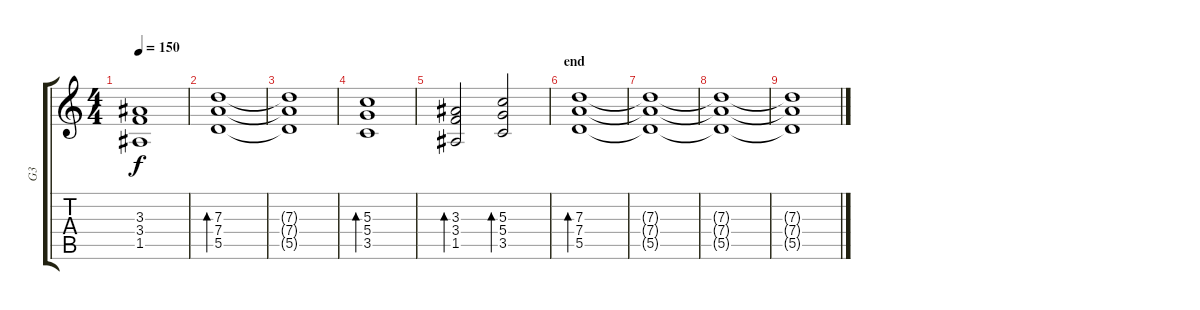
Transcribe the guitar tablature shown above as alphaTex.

\track ("G3" "G3") {instrument overdrivenguitar}
\staff {score tabs}
\tuning (E4 B3 G3 D3 A2 E2) {hide}
\ts (4 4)
\tempo 150
\clef g2
\ks c
(3.3{t} 3.4{t} 1.5{t}).1{dy f} |
(7.3 7.4 5.5).1{bd 240} |
(7.3{t} 7.4{t} 5.5{t}).1 |
(5.3 5.4 3.5).1{bd 240} |
(3.3 3.4 1.5).2{bd 240} (5.3 5.4 3.5).2{bd 240} |
\section ("" "end")
(7.3 7.4 5.5).1{bd 480 balance 8 instrument acousticguitarnylon} |
(7.3{t} 7.4{t} 5.5{t}).1 |
(7.3{t} 7.4{t} 5.5{t}).1 |
(7.3{t} 7.4{t} 5.5{t}).1
